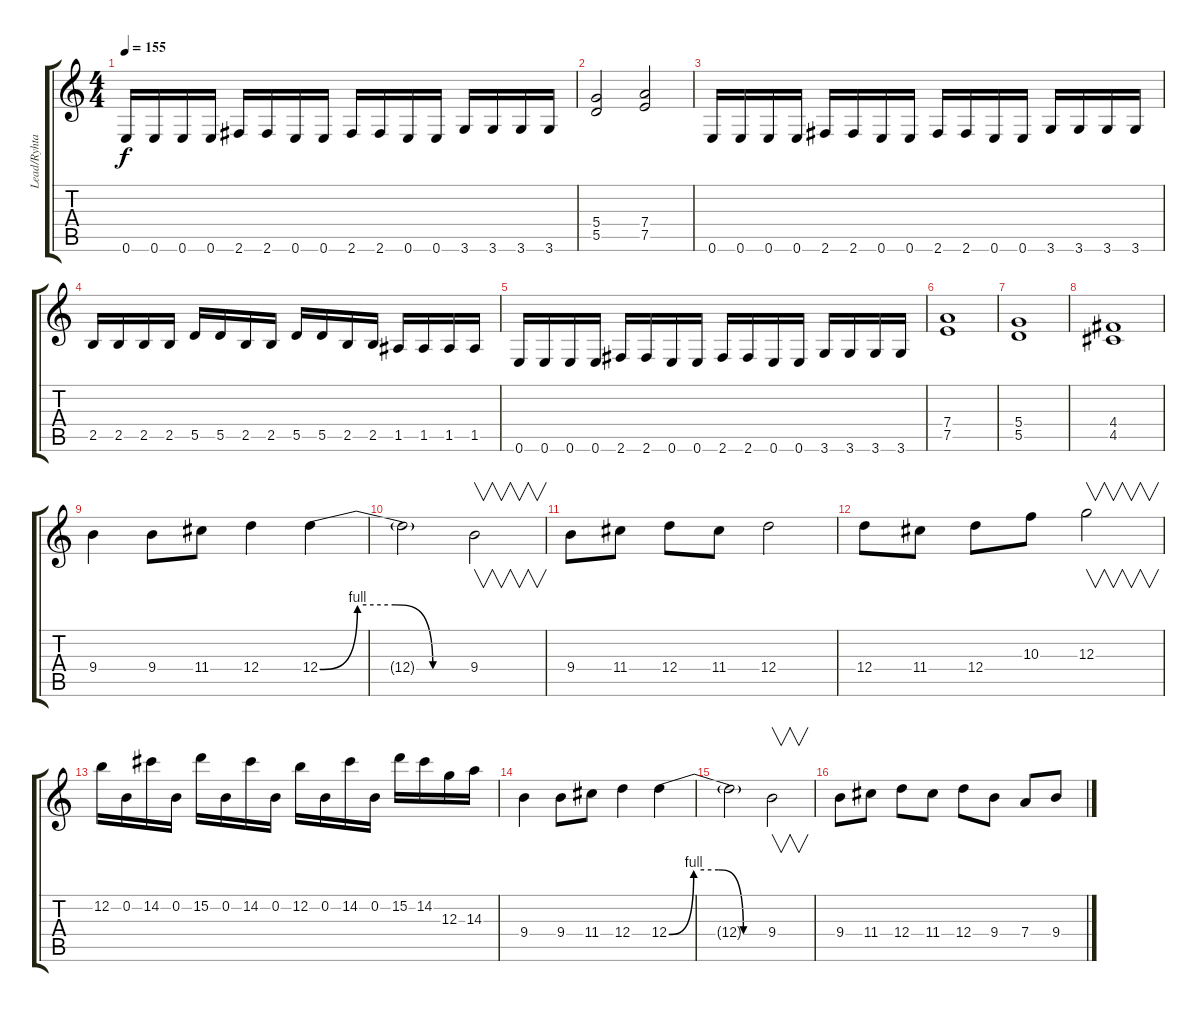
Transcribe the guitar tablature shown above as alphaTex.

\track ("Lead/Ryhtam" "Lead/Ryhta") {instrument distortionguitar}
\staff {score tabs}
\tuning (E4 B3 G3 D3 A2 E2) {hide}
\ts (4 4)
\tempo 155
\clef g2
\ks c
0.6.16{dy f} 0.6.16 0.6.16 0.6.16 2.6.16 2.6.16 0.6.16 0.6.16 2.6.16 2.6.16 0.6.16 0.6.16 3.6.16 3.6.16 3.6.16 3.6.16 |
(5.4 5.5).2 (7.4 7.5).2 |
0.6.16 0.6.16 0.6.16 0.6.16 2.6.16 2.6.16 0.6.16 0.6.16 2.6.16 2.6.16 0.6.16 0.6.16 3.6.16 3.6.16 3.6.16 3.6.16 |
2.5.16 2.5.16 2.5.16 2.5.16 5.5.16 5.5.16 2.5.16 2.5.16 5.5.16 5.5.16 2.5.16 2.5.16 1.5.16 1.5.16 1.5.16 1.5.16 |
0.6.16 0.6.16 0.6.16 0.6.16 2.6.16 2.6.16 0.6.16 0.6.16 2.6.16 2.6.16 0.6.16 0.6.16 3.6.16 3.6.16 3.6.16 3.6.16 |
(7.4 7.5).1 |
(5.4 5.5).1 |
(4.4 4.5).1 |
9.4.4 9.4.8 11.4.8 12.4.4 12.4{be (custom 0 0 15 4 30 4 45 0 60 0)}.4 |
12.4{t}.2 9.4.2{v} |
9.4.8 11.4.8 12.4.8 11.4.8 12.4.2 |
12.4.8 11.4.8 12.4.8 10.3.8 12.3.2{v} |
12.2.16 0.2.16 14.2.16 0.2.16 15.2.16 0.2.16 14.2.16 0.2.16 12.2.16 0.2.16 14.2.16 0.2.16 15.2.16 14.2.16 12.3.16 14.3.16 |
9.4.4 9.4.8 11.4.8 12.4.4 12.4{be (custom 0 0 15 4 30 4 45 0 60 0)}.4 |
12.4{t}.2 9.4.2{v} |
9.4.8 11.4.8 12.4.8 11.4.8 12.4.8 9.4.8 7.4.8 9.4.8
